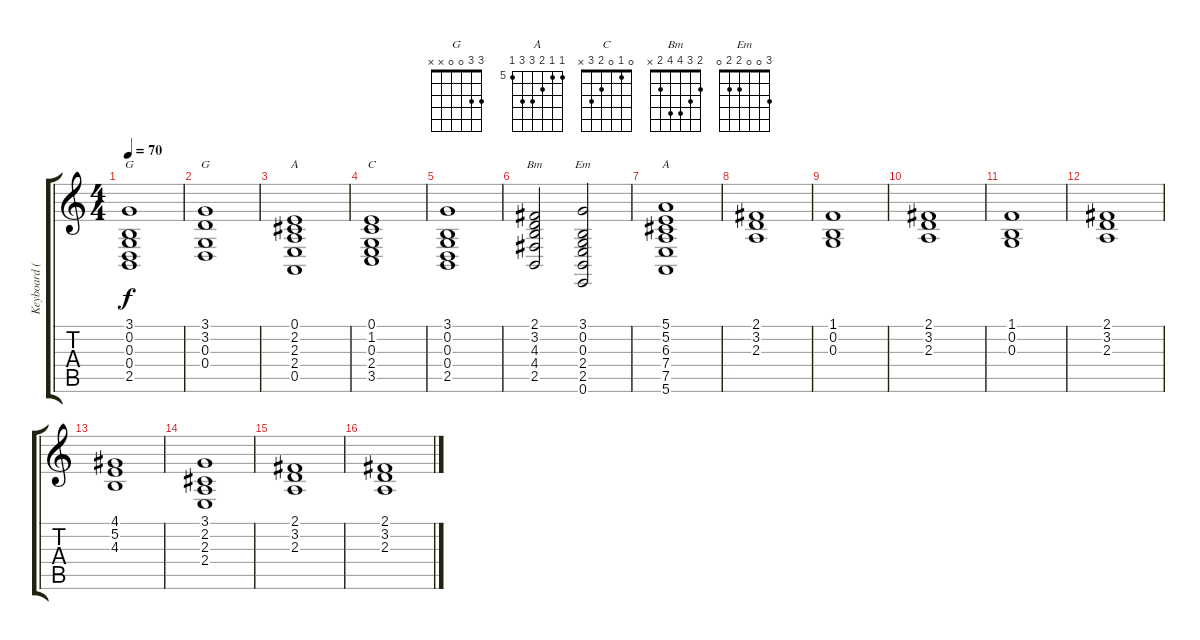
\track ("Keyboard (Richard Wright)" "Keyboard (") {instrument reedorgan}
\staff {score tabs}
\tuning (E4 B3 G3 D3 A2 E2) {hide}
\chord ("G" x 0 0 0 2 x)
\chord ("G" 3 3 0 0 x x)
\chord ("A" 0 2 2 2 0 x)
\chord ("C" 0 1 0 2 3 x)
\chord ("Bm" 2 3 4 4 2 x)
\chord ("Em" 3 0 0 2 2 0)
\chord ("A" 5 5 6 7 7 5) {firstfret 5}
\ts (4 4)
\tempo 70
\clef g2
\ks c
(3.1 0.2 0.3 0.4 2.5).1{ch "G" dy f} |
(3.1 3.2 0.3 0.4).1{ch "G"} |
(0.1 2.2 2.3 2.4 0.5).1{ch "A"} |
(0.1 1.2 0.3 2.4 3.5).1{ch "C"} |
(3.1 0.2 0.3 0.4 2.5).1 |
(2.1 3.2 4.3 4.4 2.5).2{ch "Bm"} (3.1 0.2 0.3 2.4 2.5 0.6).2{ch "Em"} |
(5.1 5.2 6.3 7.4 7.5 5.6).1{ch "A"} |
(2.1 3.2 2.3).1 |
(1.1 0.2 0.3).1 |
(2.1 3.2 2.3).1 |
(1.1 0.2 0.3).1 |
(2.1 3.2 2.3).1 |
(4.1 5.2 4.3).1 |
(3.1 2.2 2.3 2.4).1 |
(2.1 3.2 2.3).1 |
(2.1 3.2 2.3).1
